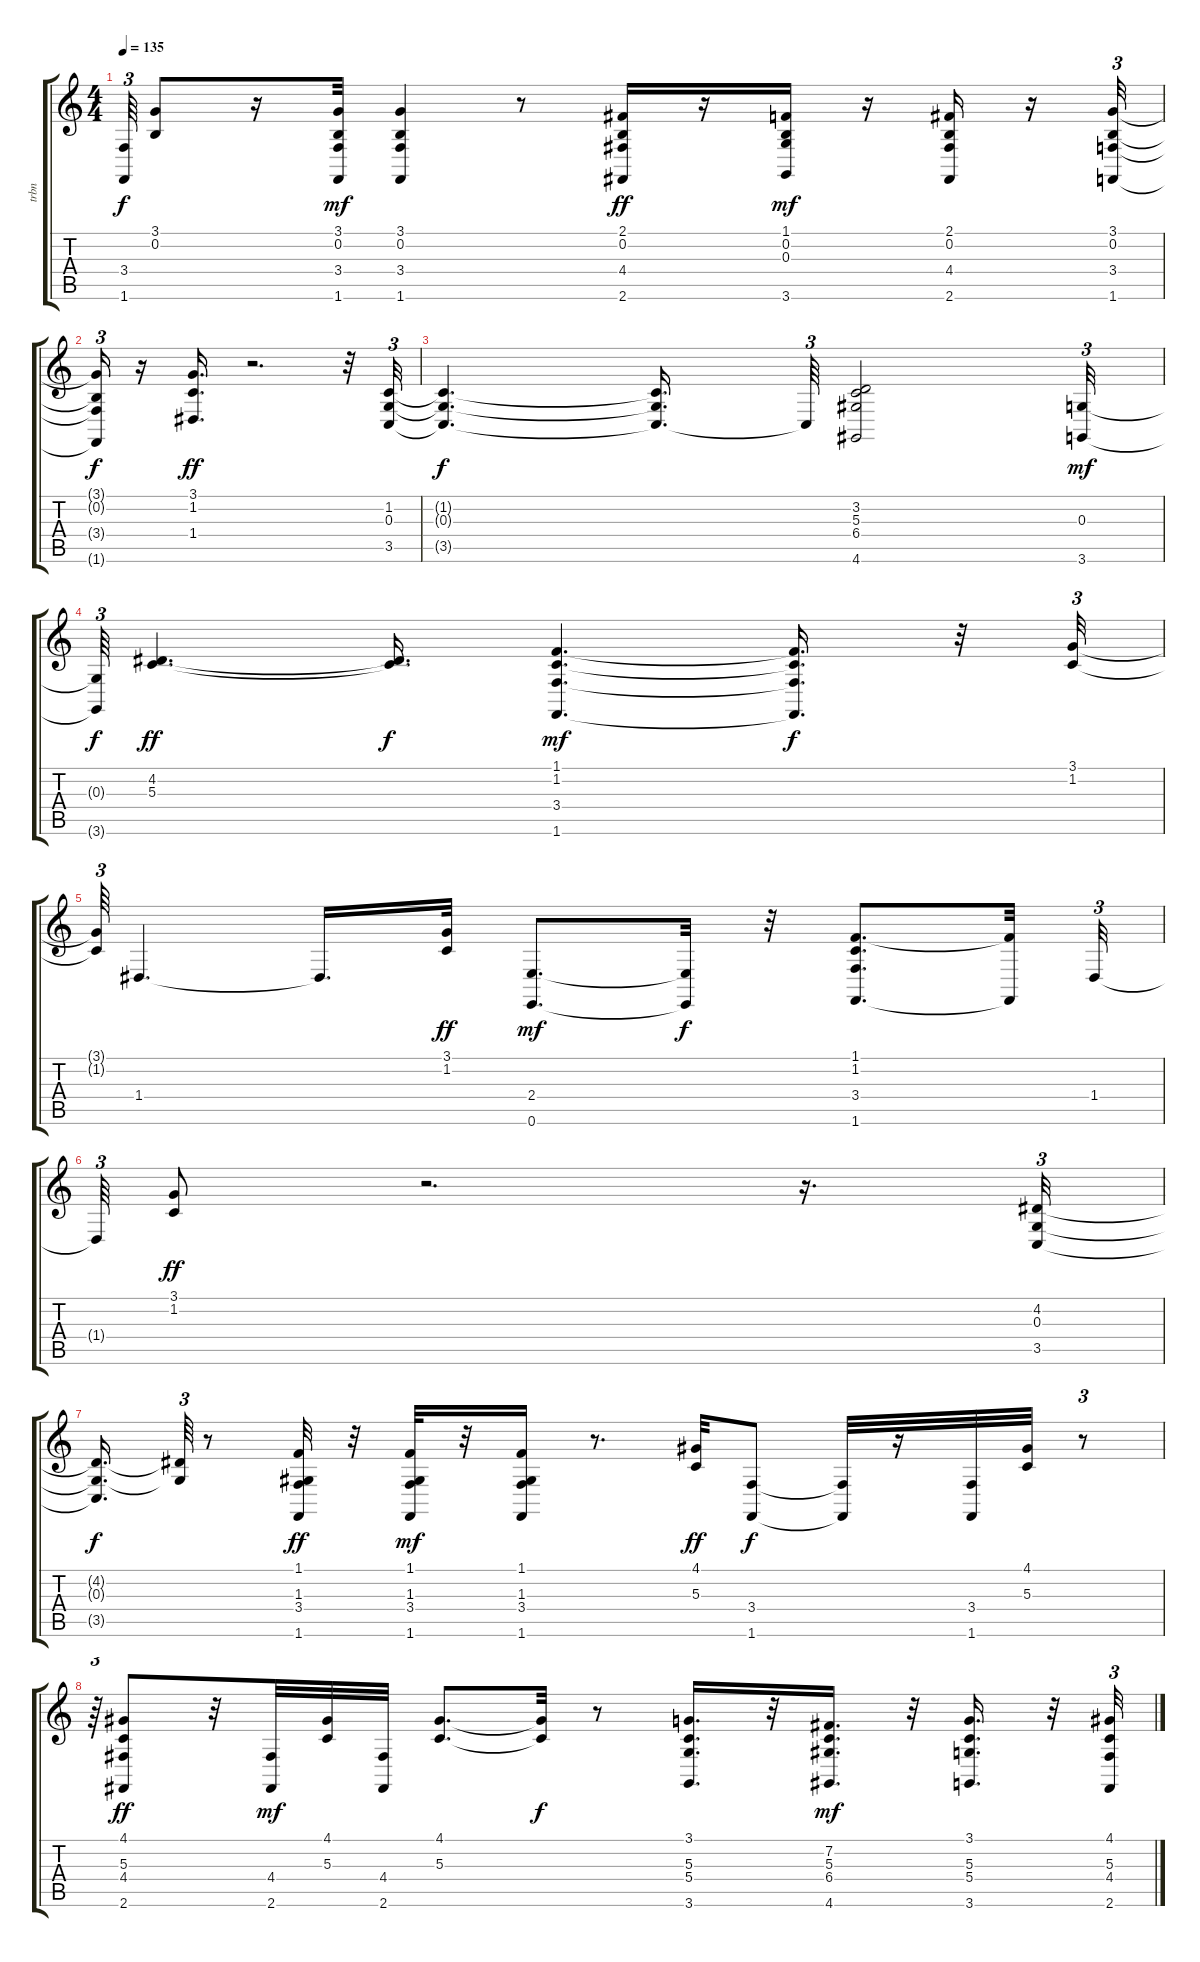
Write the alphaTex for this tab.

\track ("trbn" "trbn") {instrument trombone}
\staff {score tabs}
\tuning (E4 B3 G3 D3 A2 E2) {hide}
\ts (4 4)
\tempo 135
\clef g2
\ks c
(3.4{t} 1.6{t}).64{tu (3 2) dy f} (3.1 0.2).8 r.16 (3.1 0.2 3.4 1.6).32{dy mf} (3.1 0.2 3.4 1.6).4 r.8 (2.1 0.2 4.4 2.6).16{dy ff} r.16 (1.1 0.2 0.3 3.6).16{dy mf} r.16 (2.1 0.2 4.4 2.6).16 r.16 (3.1 0.2 3.4 1.6).32{tu (3 2)} |
(3.1{t} 0.2{t} 3.4{t} 1.6{t}).16{tu (3 2) dy f} r.16 (3.1 1.2 1.4).16{d dy ff} r.2{d} r.32 (1.2 0.3 3.5).32{tu (3 2)} |
(1.2{t} 0.3{t} 3.5{t}).4{d dy f} (1.2{t} 0.3{t} 3.5{t}).16{d} 3.5{t}.64{tu (3 2)} (3.2 5.3 6.4 4.6).2 (0.3 3.6).32{tu (3 2) dy mf} |
(0.3{t} 3.6{t}).64{tu (3 2) dy f} (4.2 5.3).4{d dy ff} (4.2{t} 5.3{t}).16{d dy f} (1.1 1.2 3.4 1.6).4{d dy mf} (1.1{t} 1.2{t} 3.4{t} 1.6{t}).16{d dy f} r.32 (3.1 1.2).32{tu (3 2)} |
(3.1{t} 1.2{t}).64{tu (3 2)} 1.4.4{d} 1.4{t}.16{d} (3.1 1.2).32{dy ff} (2.4 0.6).8{d dy mf} (2.4{t} 0.6{t}).32{dy f} r.32 (1.1 1.2 3.4 1.6).8{d} (1.1{t} 1.6{t}).32 1.4.32{tu (3 2)} |
1.4{t}.64{tu (3 2)} (3.1 1.2).8{dy ff} r.2{d} r.16{d} (4.2 0.3 3.5).32{tu (3 2)} |
(4.2{t} 0.3{t} 3.5{t}).16{d dy f} (4.2{t} 0.3{t}).64{tu (3 2)} r.8 (1.1 1.3 3.4 1.6).32{dy ff} r.32 (1.1 1.3 3.4 1.6).32{dy mf} r.32 (1.1 1.3 3.4 1.6).16 r.8{d} (4.1 5.3).32{dy ff} (3.4 1.6).8{dy f} (3.4{t} 1.6{t}).32 r.16 (3.4 1.6).32 (4.1 5.3).32 r.8{tu (3 2)} |
r.64{tu (3 2)} (4.1 5.3 4.4 2.6).8{dy ff} r.32 (4.4 2.6).32{dy mf} (4.1 5.3).32 (4.4 2.6).32 (4.1 5.3).8{d} (4.1{t} 5.3{t}).32{dy f} r.8 (3.1 5.3 5.4 3.6).16{d} r.32 (7.2 5.3 6.4 4.6).16{d dy mf} r.32 (3.1 5.3 5.4 3.6).16{d} r.32 (4.1 5.3 4.4 2.6).32{tu (3 2)}
